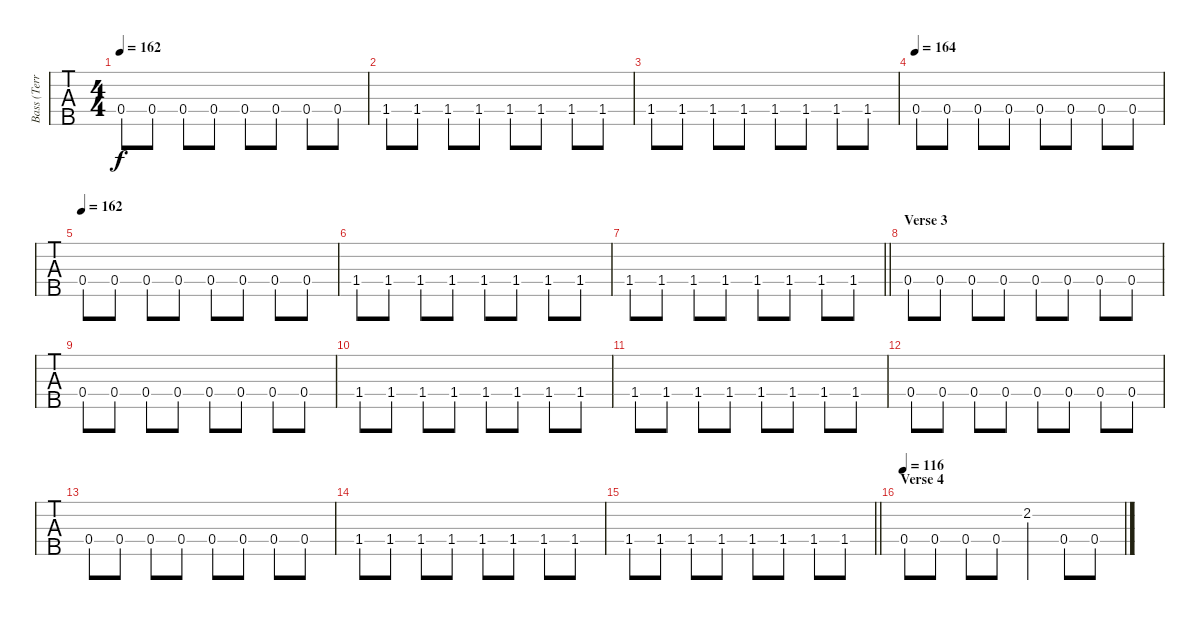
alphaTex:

\track ("Bass (Terry Butler)" "Bass (Terr") {instrument electricbassfinger}
\staff {tabs}
\tuning (F2 C2 G1 D1 A0) {hide}
\ts (4 4)
\tempo 162
\clef f4
\ks c
0.4.8{dy f} 0.4.8 0.4.8 0.4.8 0.4.8 0.4.8 0.4.8 0.4.8 |
1.4.8 1.4.8 1.4.8 1.4.8 1.4.8 1.4.8 1.4.8 1.4.8 |
1.4.8 1.4.8 1.4.8 1.4.8 1.4.8 1.4.8 1.4.8 1.4.8 |
\tempo 164
0.4.8 0.4.8 0.4.8 0.4.8 0.4.8 0.4.8 0.4.8 0.4.8 |
\tempo 162
0.4.8 0.4.8 0.4.8 0.4.8 0.4.8 0.4.8 0.4.8 0.4.8 |
1.4.8 1.4.8 1.4.8 1.4.8 1.4.8 1.4.8 1.4.8 1.4.8 |
\barLineRight lightlight
1.4.8 1.4.8 1.4.8 1.4.8 1.4.8 1.4.8 1.4.8 1.4.8 |
\section ("" "Verse 3")
0.4.8 0.4.8 0.4.8 0.4.8 0.4.8 0.4.8 0.4.8 0.4.8 |
0.4.8 0.4.8 0.4.8 0.4.8 0.4.8 0.4.8 0.4.8 0.4.8 |
1.4.8 1.4.8 1.4.8 1.4.8 1.4.8 1.4.8 1.4.8 1.4.8 |
1.4.8 1.4.8 1.4.8 1.4.8 1.4.8 1.4.8 1.4.8 1.4.8 |
0.4.8 0.4.8 0.4.8 0.4.8 0.4.8 0.4.8 0.4.8 0.4.8 |
0.4.8 0.4.8 0.4.8 0.4.8 0.4.8 0.4.8 0.4.8 0.4.8 |
1.4.8 1.4.8 1.4.8 1.4.8 1.4.8 1.4.8 1.4.8 1.4.8 |
\barLineRight lightlight
1.4.8 1.4.8 1.4.8 1.4.8 1.4.8 1.4.8 1.4.8 1.4.8 |
\section ("" "Verse 4")
\tempo 116
0.4.8 0.4.8 0.4.8 0.4.8 2.2.4 0.4.8 0.4.8
